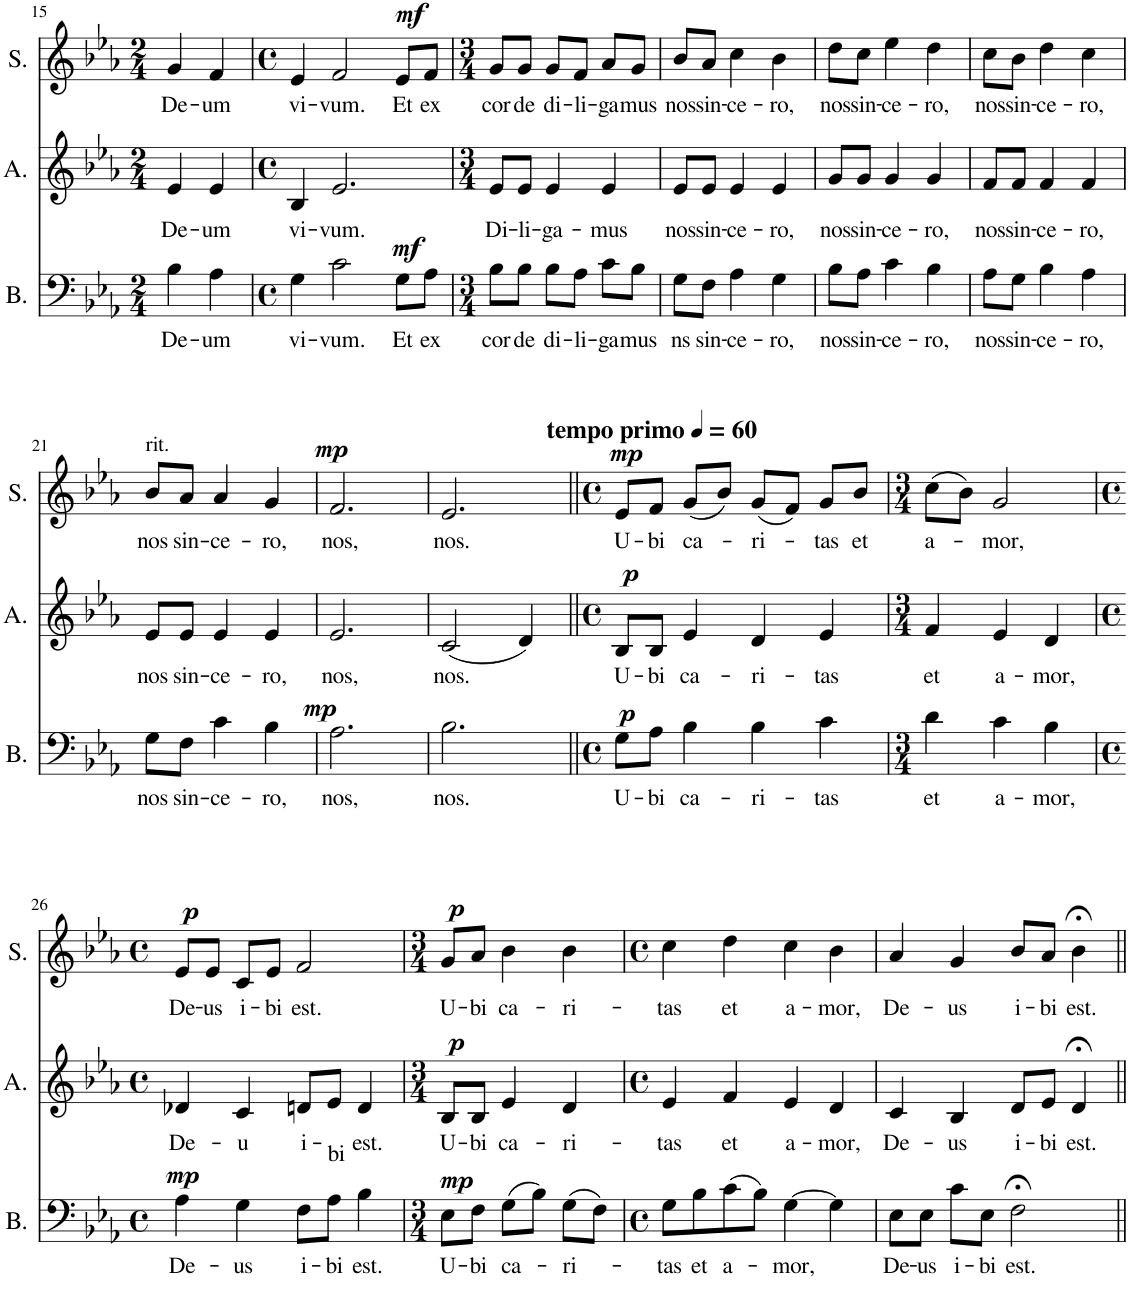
**kern	**text	**dynam	**kern	**text	**dynam	**kern	**text	**dynam
*part3	*part3	*part3	*part2	*part2	*part2	*part1	*part1	*part1
*staff3	*staff3	*staff3	*staff2	*staff2	*staff2	*staff1	*staff1	*staff1
*I"Bas	*	*	*I"Alt	*	*	*I"Soprán	*	*
*I'B.	*	*	*I'A.	*	*	*I'S.	*	*
!!LO:PB:g=z
*clefF4	*	*	*clefG2	*	*	*clefG2	*	*
*k[b-e-a-]	*	*	*k[b-e-a-]	*	*	*k[b-e-a-]	*	*
*M2/4	*	*	*M2/4	*	*	*M2/4	*	*
=15	=15	=15	=15	=15	=15	=15	=15	=15
!	!LO:LY:b	!	!	!LO:LY:b	!	!	!LO:LY:b	!
4B-\	De-	.	4e-/	De-	.	4g/	De-	.
!	!LO:LY:b	!	!	!LO:LY:b	!	!	!LO:LY:b	!
4A-\	-um	.	4e-/	-um	.	4f/	-um	.
=16	=16	=16	=16	=16	=16	=16	=16	=16
*M4/4	*	*	*M4/4	*	*	*M4/4	*	*
*met(c)	*	*	*met(c)	*	*	*met(c)	*	*
!	!LO:LY:b	!	!	!LO:LY:b	!	!	!LO:LY:b	!
4G\	vi-	.	4B-/	vi-	.	4e-/	vi-	.
!	!LO:LY:b	!	!	!LO:LY:b	!	!	!LO:LY:b	!
2c\	-vum.	.	2.e-/	-vum.	.	2f/	-vum.	.
!	!LO:LY:b	!LO:DY:a	!	!	!	!	!LO:LY:b	!LO:DY:a
8G\L	Et	mf	.	.	.	8e-/L	Et	mf
!	!LO:LY:b	!	!	!	!	!	!LO:LY:b	!
8A-\J	ex	.	.	.	.	8f/J	ex	.
=17	=17	=17	=17	=17	=17	=17	=17	=17
*M3/4	*	*	*M3/4	*	*	*M3/4	*	*
!	!LO:LY:b	!	!	!LO:LY:b	!	!	!LO:LY:b	!
8B-\L	cor-	.	8e-/L	Di-	.	8g/L	cor-	.
!	!LO:LY:b	!	!	!LO:LY:b	!	!	!LO:LY:b	!
8B-\J	-de	.	8e-/J	-li-	.	8g/J	-de	.
!	!LO:LY:b	!	!	!LO:LY:b	!	!	!LO:LY:b	!
8B-\L	di-	.	4e-/	-ga-	.	8g/L	di-	.
!	!LO:LY:b	!	!	!	!	!	!LO:LY:b	!
8A-\J	-li-	.	.	.	.	8f/J	-li-	.
!	!LO:LY:b	!	!	!LO:LY:b	!	!	!LO:LY:b	!
8c\L	-ga-	.	4e-/	-mus	.	8a-/L	-ga-	.
!	!LO:LY:b	!	!	!	!	!	!LO:LY:b	!
8B-\J	-mus	.	.	.	.	8g/J	-mus	.
=18	=18	=18	=18	=18	=18	=18	=18	=18
!	!LO:LY:b	!	!	!LO:LY:b	!	!	!LO:LY:b	!
8G\L	ns	.	8e-/L	nos	.	8b-/L	nos	.
!	!LO:LY:b	!	!	!LO:LY:b	!	!	!LO:LY:b	!
8F\J	sin-	.	8e-/J	sin-	.	8a-/J	sin-	.
!	!LO:LY:b	!	!	!LO:LY:b	!	!	!LO:LY:b	!
4A-\	-ce-	.	4e-/	-ce-	.	4cc\	-ce-	.
!	!LO:LY:b	!	!	!LO:LY:b	!	!	!LO:LY:b	!
4G\	-ro,	.	4e-/	-ro,	.	4b-\	-ro,	.
=19	=19	=19	=19	=19	=19	=19	=19	=19
!	!LO:LY:b	!	!	!LO:LY:b	!	!	!LO:LY:b	!
8B-\L	nos	.	8g/L	nos	.	8dd\L	nos	.
!	!LO:LY:b	!	!	!LO:LY:b	!	!	!LO:LY:b	!
8A-\J	sin-	.	8g/J	sin-	.	8cc\J	sin-	.
!	!LO:LY:b	!	!	!LO:LY:b	!	!	!LO:LY:b	!
4c\	-ce-	.	4g/	-ce-	.	4ee-\	-ce-	.
!	!LO:LY:b	!	!	!LO:LY:b	!	!	!LO:LY:b	!
4B-\	-ro,	.	4g/	-ro,	.	4dd\	-ro,	.
=20	=20	=20	=20	=20	=20	=20	=20	=20
!	!LO:LY:b	!	!	!LO:LY:b	!	!	!LO:LY:b	!
8A-\L	nos	.	8f/L	nos	.	8cc\L	nos	.
!	!LO:LY:b	!	!	!LO:LY:b	!	!	!LO:LY:b	!
8G\J	sin-	.	8f/J	sin-	.	8b-\J	sin-	.
!	!LO:LY:b	!	!	!LO:LY:b	!	!	!LO:LY:b	!
4B-\	-ce-	.	4f/	-ce-	.	4dd\	-ce-	.
!	!LO:LY:b	!	!	!LO:LY:b	!	!	!LO:LY:b	!
4A-\	-ro,	.	4f/	-ro,	.	4cc\	-ro,	.
!!LO:LB:g=z
=21	=21	=21	=21	=21	=21	=21	=21	=21
!	!	!	!	!	!	!LO:TX:a:t=rit.	!	!
!	!LO:LY:b	!	!	!LO:LY:b	!	!	!LO:LY:b	!
8G\L	nos	.	8e-/L	nos	.	8b-/L	nos	.
!	!LO:LY:b	!	!	!LO:LY:b	!	!	!LO:LY:b	!
8F\J	sin-	.	8e-/J	sin-	.	8a-/J	sin-	.
!	!LO:LY:b	!	!	!LO:LY:b	!	!	!LO:LY:b	!
4c\	-ce-	.	4e-/	-ce-	.	4a-/	-ce-	.
!	!LO:LY:b	!	!	!LO:LY:b	!	!	!LO:LY:b	!
4B-\	-ro,	.	4e-/	-ro,	.	4g/	-ro,	.
=22	=22	=22	=22	=22	=22	=22	=22	=22
!	!LO:LY:b	!LO:DY:a	!	!LO:LY:b	!	!	!LO:LY:b	!LO:DY:a
2.A-\	nos,	mp	2.e-/	nos,	.	2.f/	nos,	mp
=23	=23	=23	=23	=23	=23	=23	=23	=23
!	!LO:LY:b	!	!	!LO:LY:b	!	!	!LO:LY:b	!
2.B-\	nos.	.	(2c/	nos.	.	2.e-/	nos.	.
.	.	.	4d/)	.	.	.	.	.
=24||	=24||	=24||	=24||	=24||	=24||	=24||	=24||	=24||
*M4/4	*	*	*M4/4	*	*	*M4/4	*	*
*met(c)	*	*	*met(c)	*	*	*met(c)	*	*
*	*	*	*	*	*	*MM60	*	*
!	!	!	!	!	!	!LO:TX:a:B:t=tempo primo	!	!
!	!LO:LY:b	!LO:DY:a	!	!LO:LY:b	!LO:DY:a	!	!LO:LY:b	!LO:DY:a
8G\L	U-	p	8B-/L	U-	p	8e-/L	U-	mp
!	!LO:LY:b	!	!	!LO:LY:b	!	!	!LO:LY:b	!
8A-\J	-bi	.	8B-/J	-bi	.	8f/J	-bi	.
!	!LO:LY:b	!	!	!LO:LY:b	!	!	!LO:LY:b	!
4B-\	ca-	.	4e-/	ca-	.	(8g/L	ca-	.
.	.	.	.	.	.	8b-/J)	.	.
!	!LO:LY:b	!	!	!LO:LY:b	!	!	!LO:LY:b	!
4B-\	-ri-	.	4d/	-ri-	.	(8g/L	-ri-	.
.	.	.	.	.	.	8f/J)	.	.
!	!LO:LY:b	!	!	!LO:LY:b	!	!	!LO:LY:b	!
4c\	-tas	.	4e-/	-tas	.	8g/L	-tas	.
!	!	!	!	!	!	!	!LO:LY:b	!
.	.	.	.	.	.	8b-/J	et	.
=25	=25	=25	=25	=25	=25	=25	=25	=25
*M3/4	*	*	*M3/4	*	*	*M3/4	*	*
!	!LO:LY:b	!	!	!LO:LY:b	!	!	!LO:LY:b	!
4d\	et	.	4f/	et	.	(8cc\L	a-	.
.	.	.	.	.	.	8b-\J)	.	.
!	!LO:LY:b	!	!	!LO:LY:b	!	!	!LO:LY:b	!
4c\	a-	.	4e-/	a-	.	2g/	-mor,	.
!	!LO:LY:b	!	!	!LO:LY:b	!	!	!	!
4B-\	-mor,	.	4d/	-mor,	.	.	.	.
!!LO:LB:g=z
=26	=26	=26	=26	=26	=26	=26	=26	=26
*M4/4	*	*	*M4/4	*	*	*M4/4	*	*
*met(c)	*	*	*met(c)	*	*	*met(c)	*	*
!	!LO:LY:b	!LO:DY:a	!	!LO:LY:b	!	!	!LO:LY:b	!LO:DY:a
4A-\	De-	mp	4d-X/	De-	.	8e-/L	De-	p
!	!	!	!	!	!	!	!LO:LY:b	!
.	.	.	.	.	.	8e-/J	-us	.
!	!LO:LY:b	!	!	!LO:LY:b	!	!	!LO:LY:b	!
4G\	-us	.	4c/	-u	.	8c/L	i-	.
!	!	!	!	!	!	!	!LO:LY:b	!
.	.	.	.	.	.	8e-/J	-bi	.
!	!LO:LY:b	!	!	!LO:LY:b	!	!	!LO:LY:b	!
8F\L	i-	.	8dn/L	i-	.	2f/	est.	.
!	!LO:LY:b	!	!	!LO:LY:b	!	!	!	!
8A-\J	-bi	.	8e-/J	-bi	.	.	.	.
!	!LO:LY:b	!	!	!LO:LY:b	!	!	!	!
4B-\	est.	.	4d/	est.	.	.	.	.
=27	=27	=27	=27	=27	=27	=27	=27	=27
*M3/4	*	*	*M3/4	*	*	*M3/4	*	*
!	!LO:LY:b	!LO:DY:a	!	!LO:LY:b	!LO:DY:a	!	!LO:LY:b	!LO:DY:a
8E-\L	U-	mp	8B-/L	U-	p	8g/L	U-	p
!	!LO:LY:b	!	!	!LO:LY:b	!	!	!LO:LY:b	!
8F\J	-bi	.	8B-/J	-bi	.	8a-/J	-bi	.
!	!LO:LY:b	!	!	!LO:LY:b	!	!	!LO:LY:b	!
(8G\L	ca-	.	4e-/	ca-	.	4b-\	ca-	.
8B-\J)	.	.	.	.	.	.	.	.
!	!LO:LY:b	!	!	!LO:LY:b	!	!	!LO:LY:b	!
(8G\L	-ri-	.	4d/	-ri-	.	4b-\	-ri-	.
8F\J)	.	.	.	.	.	.	.	.
=28	=28	=28	=28	=28	=28	=28	=28	=28
*M4/4	*	*	*M4/4	*	*	*M4/4	*	*
*met(c)	*	*	*met(c)	*	*	*met(c)	*	*
!	!LO:LY:b	!	!	!LO:LY:b	!	!	!LO:LY:b	!
8G\L	-tas	.	4e-/	-tas	.	4cc\	-tas	.
!	!LO:LY:b	!	!	!	!	!	!	!
8B-\	et	.	.	.	.	.	.	.
!	!LO:LY:b	!	!	!LO:LY:b	!	!	!LO:LY:b	!
(8c\	a-	.	4f/	et	.	4dd\	et	.
8B-\J)	.	.	.	.	.	.	.	.
!	!LO:LY:b	!	!	!LO:LY:b	!	!	!LO:LY:b	!
[4G\	-mor,	.	4e-/	a-	.	4cc\	a-	.
!	!	!	!	!LO:LY:b	!	!	!LO:LY:b	!
4G\]	.	.	4d/	-mor,	.	4b-\	-mor,	.
=29	=29	=29	=29	=29	=29	=29	=29	=29
!	!LO:LY:b	!	!	!LO:LY:b	!	!	!LO:LY:b	!
8E-\L	De-	.	4c/	De-	.	4a-/	De-	.
!	!LO:LY:b	!	!	!	!	!	!	!
8E-\J	-us	.	.	.	.	.	.	.
!	!LO:LY:b	!	!	!LO:LY:b	!	!	!LO:LY:b	!
8c\L	i-	.	4B-/	-us	.	4g/	-us	.
!	!LO:LY:b	!	!	!	!	!	!	!
8E-\J	-bi	.	.	.	.	.	.	.
!	!LO:LY:b	!	!	!LO:LY:b	!	!	!LO:LY:b	!
2F;<\	est.	.	8d/L	i-	.	8b-/L	i-	.
!	!	!	!	!LO:LY:b	!	!	!LO:LY:b	!
.	.	.	8e-/J	-bi	.	8a-/J	-bi	.
!	!	!	!	!LO:LY:b	!	!	!LO:LY:b	!
.	.	.	4d;</	est.	.	4b-;<\	est.	.
=||	=||	=||	=||	=||	=||	=||	=||	=||
*-	*-	*-	*-	*-	*-	*-	*-	*-
